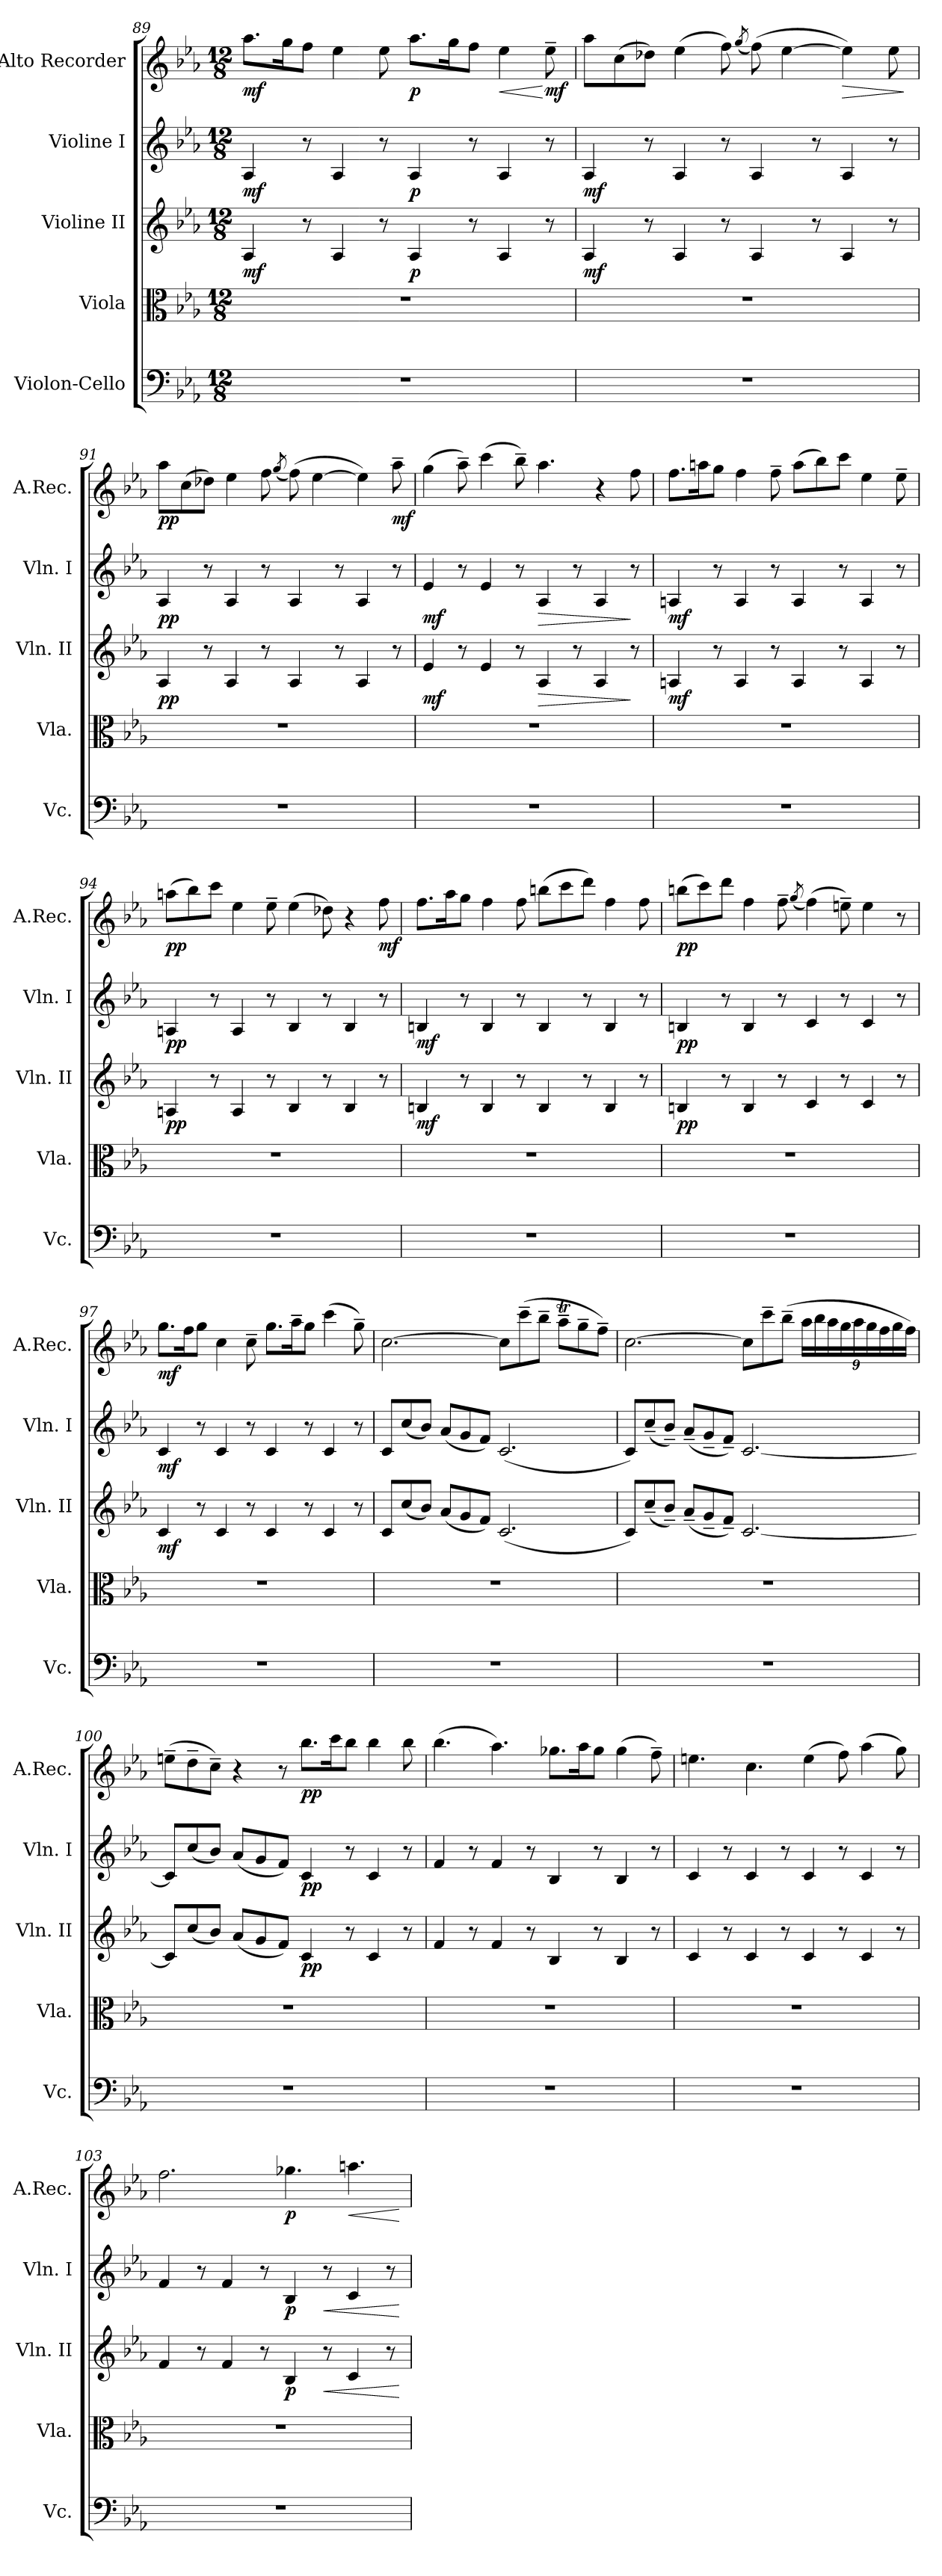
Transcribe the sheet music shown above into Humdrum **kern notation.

**kern	**kern	**kern	**dynam	**kern	**dynam	**kern	**dynam
*part5	*part4	*part3	*part3	*part2	*part2	*part1	*part1
*staff5	*staff4	*staff3	*staff3	*staff2	*staff2	*staff1	*staff1
*I"Violon-Cello	*I"Viola	*I"Violine II	*	*I"Violine I	*	*I"Alto Recorder	*
*I'Vc.	*I'Vla.	*I'Vln. II	*	*I'Vln. I	*	*I'A.Rec.	*
*clefF4	*clefC3	*clefG2	*	*clefG2	*	*clefG2	*
*k[b-e-a-]	*k[b-e-a-]	*k[b-e-a-]	*	*k[b-e-a-]	*	*k[b-e-a-]	*
*M12/8	*M12/8	*M12/8	*	*M12/8	*	*M12/8	*
=89	=89	=89	=89	=89	=89	=89	=89
!	!	!	!LO:DY:b	!	!LO:DY:b	!	!LO:DY:b
1.r	1.r	4A-/	mf	4A-/	mf	8.aa-\L	mf
.	.	.	.	.	.	16gg\K	.
.	.	8r	.	8r	.	8ff\J	.
.	.	4A-/	.	4A-/	.	4ee-\	.
.	.	8r	.	8r	.	8ee-\	.
!	!	!	!LO:DY:b	!	!LO:DY:b	!	!LO:DY:b
.	.	4A-/	p	4A-/	p	8.aa-\L	p
.	.	.	.	.	.	16gg\K	.
.	.	8r	.	8r	.	8ff\J	.
!	!	!	!	!	!	!	!LO:HP:b
.	.	4A-/	.	4A-/	.	4ee-\	<
!	!	!	!	!	!	!	!LO:DY:n=1:b
.	.	8r	.	8r	.	8ee-~\	[ mf
=90	=90	=90	=90	=90	=90	=90	=90
!	!	!	!LO:DY:b	!	!LO:DY:b	!	!
1.r	1.r	4A-/	mf	4A-/	mf	8aa-\L	.
.	.	.	.	.	.	(>8cc\	.
.	.	8r	.	8r	.	8dd-X\J)	.
.	.	4A-/	.	4A-/	.	(>4ee-\	.
.	.	8r	.	8r	.	8ff\)	.
.	.	.	.	.	.	(8qgg/	.
.	.	4A-/	.	4A-/	.	(>8ff\)	.
.	.	.	.	.	.	[4ee-\	.
.	.	8r	.	8r	.	.	.
!	!	!	!	!	!	!	!LO:HP:b
.	.	4A-/	.	4A-/	.	4ee-\])	>
.	.	8r	.	8r	.	8ee-\	.
.	.	.	.	.	.	.	]
=91	=91	=91	=91	=91	=91	=91	=91
!	!	!	!LO:DY:b	!	!LO:DY:b	!	!LO:DY:b
1.r	1.r	4A-/	pp	4A-/	pp	8aa-\L	pp
.	.	.	.	.	.	(>8cc\	.
.	.	8r	.	8r	.	8dd-X\J)	.
.	.	4A-/	.	4A-/	.	4ee-\	.
.	.	8r	.	8r	.	8ff\	.
.	.	.	.	.	.	(8qgg/	.
.	.	4A-/	.	4A-/	.	(>8ff\)	.
.	.	.	.	.	.	[4ee-\	.
.	.	8r	.	8r	.	.	.
.	.	4A-/	.	4A-/	.	4ee-\])	.
!	!	!	!	!	!	!	!LO:DY:b
.	.	8r	.	8r	.	8aa-~\	mf
!!LO:LB:g=z
=92	=92	=92	=92	=92	=92	=92	=92
!	!	!	!LO:DY:b	!	!LO:DY:b	!	!
1.r	1.r	4e-/	mf	4e-/	mf	(>4gg\	.
.	.	8r	.	8r	.	8aa-~\)	.
.	.	4e-/	.	4e-/	.	(>4ccc\	.
.	.	8r	.	8r	.	8bb-~\)	.
!	!	!	!LO:HP:b	!	!LO:HP:b	!	!
.	.	4A-/	>	4A-/	>	4.aa-\	.
.	.	8r	.	8r	.	.	.
.	.	4A-/	.	4A-/	.	4r	.
.	.	8r	]	8r	]	8ff\	.
=93	=93	=93	=93	=93	=93	=93	=93
!	!	!	!LO:DY:b	!	!LO:DY:b	!	!
1.r	1.r	4An/	mf	4An/	mf	8.ff\L	.
.	.	.	.	.	.	16aan\K	.
.	.	8r	.	8r	.	8gg\J	.
.	.	4A/	.	4A/	.	4ff\	.
.	.	8r	.	8r	.	8ff~\	.
.	.	4A/	.	4A/	.	(>8aa\L	.
.	.	.	.	.	.	8bb-\)	.
.	.	8r	.	8r	.	8ccc\J	.
.	.	4A/	.	4A/	.	4ee-\	.
.	.	8r	.	8r	.	8ee-~\	.
=94	=94	=94	=94	=94	=94	=94	=94
!	!	!	!LO:DY:b	!	!LO:DY:b	!	!LO:DY:b
1.r	1.r	4An/	pp	4An/	pp	(>8aan\L	pp
.	.	.	.	.	.	8bb-\)	.
.	.	8r	.	8r	.	8ccc\J	.
.	.	4A/	.	4A/	.	4ee-\	.
.	.	8r	.	8r	.	8ee-~\	.
.	.	4B-/	.	4B-/	.	(>4ee-\	.
.	.	8r	.	8r	.	8dd-X\)	.
.	.	4B-/	.	4B-/	.	4r	.
!	!	!	!	!	!	!	!LO:DY:b
.	.	8r	.	8r	.	8ff\	mf
=95	=95	=95	=95	=95	=95	=95	=95
!	!	!	!LO:DY:b	!	!LO:DY:b	!	!
1.r	1.r	4Bn/	mf	4Bn/	mf	8.ff\L	.
.	.	.	.	.	.	16aa-\K	.
.	.	8r	.	8r	.	8gg\J	.
.	.	4B/	.	4B/	.	4ff\	.
.	.	8r	.	8r	.	8ff\	.
.	.	4B/	.	4B/	.	(>8bbn\L	.
.	.	.	.	.	.	8ccc\	.
.	.	8r	.	8r	.	8ddd\J)	.
.	.	4B/	.	4B/	.	4ff\	.
.	.	8r	.	8r	.	8ff\	.
=96	=96	=96	=96	=96	=96	=96	=96
!	!	!	!LO:DY:b	!	!LO:DY:b	!	!LO:DY:b
1.r	1.r	4Bn/	pp	4Bn/	pp	(>8bbn\L	pp
.	.	.	.	.	.	8ccc\)	.
.	.	8r	.	8r	.	8ddd\J	.
.	.	4B/	.	4B/	.	4ff\	.
.	.	8r	.	8r	.	8ff~\	.
.	.	.	.	.	.	(8qgg/	.
.	.	4c/	.	4c/	.	(>4ff\)	.
.	.	8r	.	8r	.	8een~\)	.
.	.	4c/	.	4c/	.	4ee\	.
.	.	8r	.	8r	.	8r	.
=97	=97	=97	=97	=97	=97	=97	=97
!	!	!	!LO:DY:b	!	!LO:DY:b	!	!LO:DY:b
1.r	1.r	4c/	mf	4c/	mf	8.gg\L	mf
.	.	.	.	.	.	16ff\K	.
.	.	8r	.	8r	.	8gg\J	.
.	.	4c/	.	4c/	.	4cc\	.
.	.	8r	.	8r	.	8cc~\	.
.	.	4c/	.	4c/	.	8.gg\L	.
.	.	.	.	.	.	16aa-~\K	.
.	.	8r	.	8r	.	8gg\J	.
.	.	4c/	.	4c/	.	(>4ccc\	.
.	.	8r	.	8r	.	8gg~\)	.
!!LO:LB:g=z
=98	=98	=98	=98	=98	=98	=98	=98
1.r	1.r	8c/L	.	8c/L	.	[2.cc\	.
.	.	(8cc/	.	(8cc/	.	.	.
.	.	8b-/J)	.	8b-/J)	.	.	.
.	.	(8a-/L	.	(8a-/L	.	.	.
.	.	8g/	.	8g/	.	.	.
.	.	8f/J)	.	8f/J)	.	.	.
.	.	(2.c/	.	(2.c/	.	8cc\L]	.
.	.	.	.	.	.	(>8ccc~\	.
.	.	.	.	.	.	8bb-~\J	.
.	.	.	.	.	.	8aa-T~\L	.
.	.	.	.	.	.	8gg~\	.
.	.	.	.	.	.	8ff~\J)	.
=99	=99	=99	=99	=99	=99	=99	=99
1.r	1.r	8c/L)	.	8c/L)	.	[2.cc\	.
.	.	(8cc~/	.	(8cc~/	.	.	.
.	.	8b-~/J)	.	8b-~/J)	.	.	.
.	.	(8a-~/L	.	(8a-~/L	.	.	.
.	.	8g~/	.	8g~/	.	.	.
.	.	8f~/J)	.	8f~/J)	.	.	.
.	.	[2.c/	.	[2.c/	.	8cc\L]	.
.	.	.	.	.	.	8ccc~\	.
.	.	.	.	.	.	(>8bb-~\J	.
*	*	*	*	*	*	*Xbrackettup	*
.	.	.	.	.	.	24aa-\LL	.
.	.	.	.	.	.	24bb-\	.
.	.	.	.	.	.	24aa-\	.
.	.	.	.	.	.	24gg\	.
.	.	.	.	.	.	24aa-\	.
.	.	.	.	.	.	24gg\	.
.	.	.	.	.	.	24ff\	.
.	.	.	.	.	.	24gg\	.
.	.	.	.	.	.	24ff\JJ)	.
=100	=100	=100	=100	=100	=100	=100	=100
1.r	1.r	8c/L]	.	8c/L]	.	(>8een~\L	.
.	.	(8cc/	.	(8cc/	.	8dd~\	.
.	.	8b-/J)	.	8b-/J)	.	8cc~\J)	.
.	.	(8a-/L	.	(8a-/L	.	4r	.
.	.	8g/	.	8g/	.	.	.
.	.	8f/J)	.	8f/J)	.	8r	.
!	!	!	!LO:DY:b	!	!LO:DY:b	!	!LO:DY:b
.	.	4c/	pp	4c/	pp	8.bb-\L	pp
.	.	.	.	.	.	16ccc\K	.
.	.	8r	.	8r	.	8bb-\J	.
.	.	4c/	.	4c/	.	4bb-\	.
.	.	8r	.	8r	.	8bb-\	.
=101	=101	=101	=101	=101	=101	=101	=101
1.r	1.r	4f/	.	4f/	.	(>4.bb-\	.
.	.	8r	.	8r	.	.	.
.	.	4f/	.	4f/	.	4.aa-\)	.
.	.	8r	.	8r	.	.	.
.	.	4B-/	.	4B-/	.	8.gg-X\L	.
.	.	.	.	.	.	16aa-\K	.
.	.	8r	.	8r	.	8gg-\J	.
.	.	4B-/	.	4B-/	.	(>4gg-\	.
.	.	8r	.	8r	.	8ff~\)	.
=102	=102	=102	=102	=102	=102	=102	=102
1.r	1.r	4c/	.	4c/	.	4.een\	.
.	.	8r	.	8r	.	.	.
.	.	4c/	.	4c/	.	4.cc\	.
.	.	8r	.	8r	.	.	.
.	.	4c/	.	4c/	.	(>4ee\	.
.	.	8r	.	8r	.	8ff\)	.
.	.	4c/	.	4c/	.	(>4aa-\	.
.	.	8r	.	8r	.	8gg\)	.
!!LO:LB:g=z
=103	=103	=103	=103	=103	=103	=103	=103
1.r	1.r	4f/	.	4f/	.	2.ff\	.
.	.	8r	.	8r	.	.	.
.	.	4f/	.	4f/	.	.	.
.	.	8r	.	8r	.	.	.
!	!	!	!LO:DY:b	!	!LO:DY:b	!	!LO:DY:b
.	.	4B-/	p	4B-/	p	4.gg-X\	p
!	!	!	!LO:HP:b	!	!LO:HP:b	!	!
.	.	8r	<	8r	<	.	.
!	!	!	!	!	!	!	!LO:HP:b
.	.	4c/	.	4c/	.	4.aan\	<
.	.	8r	.	8r	.	.	.
.	.	.	[	.	[	.	[
=	=	=	=	=	=	=	=
*-	*-	*-	*-	*-	*-	*-	*-
